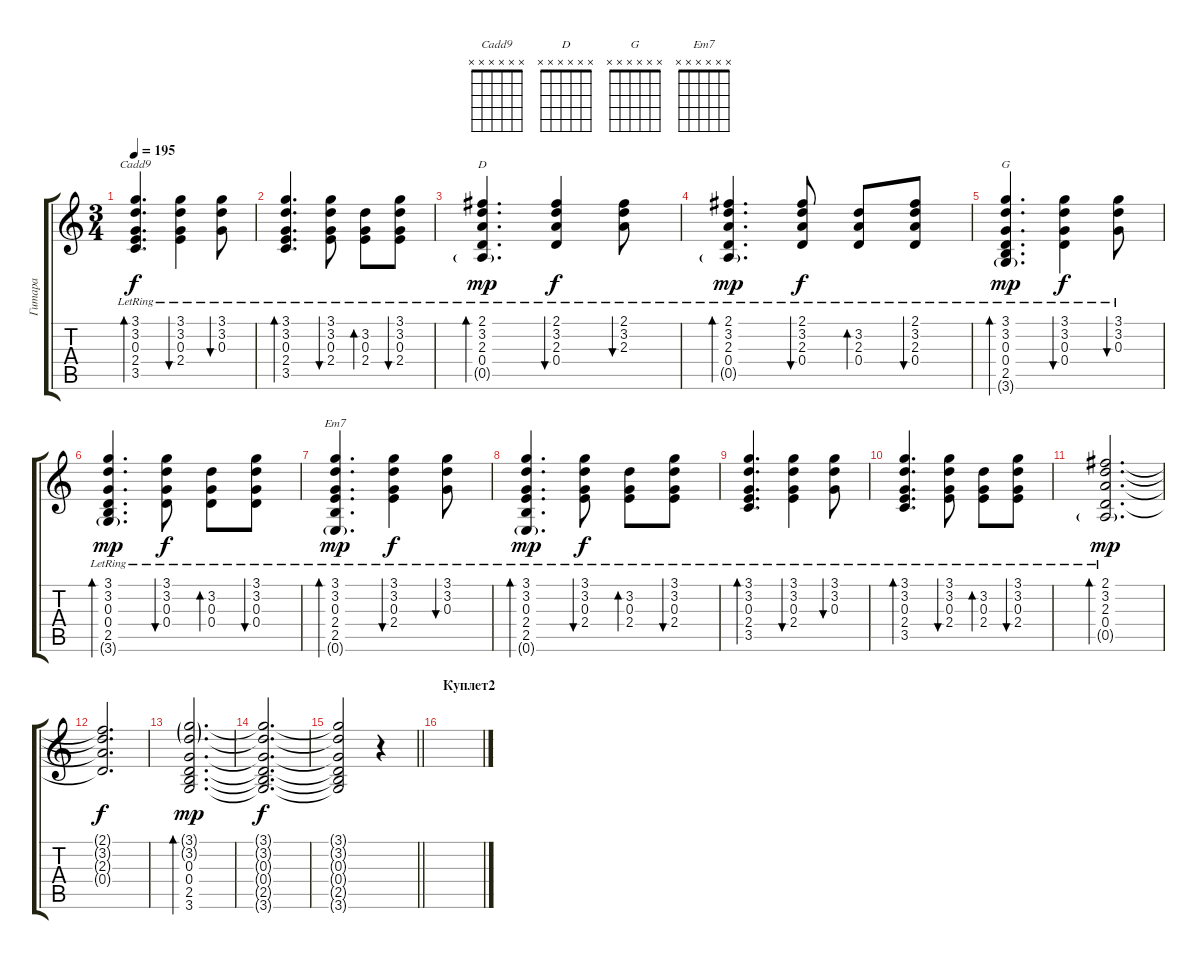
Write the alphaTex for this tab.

\track ("Гитара" "Гитара") {instrument acousticguitarsteel}
\staff {score tabs}
\tuning (E4 B3 G3 D3 A2 E2) {hide}
\chord ("Cadd9" x x x x x x)
\chord ("D" x x x x x x)
\chord ("G" x x x x x x)
\chord ("Em7" x x x x x x)
\ts (3 4)
\tempo 195
\clef g2
\ks c
(3.1{lr} 3.2{lr} 0.3{lr} 2.4{lr} 3.5{lr}).4{d bd 30 ch "Cadd9" dy f} (3.1{lr} 3.2{lr} 0.3{lr} 2.4{lr}).4{bu 60} (3.1{lr} 3.2{lr} 0.3{lr}).8{bu 60} |
(3.1{lr} 3.2{lr} 0.3{lr} 2.4{lr} 3.5{lr}).4{d bd 30} (3.1{lr} 3.2{lr} 0.3{lr} 2.4{lr}).8{bu 60} (3.2{lr} 0.3{lr} 2.4).8{bd 60} (3.1{lr} 3.2{lr} 0.3{lr} 2.4{lr}).8{bu 60} |
(2.1{lr} 3.2{lr} 2.3{lr} 0.4{lr} 0.5{g}).4{d bd 60 ch "D" dy mp} (2.1{lr} 3.2{lr} 2.3{lr} 0.4{lr}).4{bu 60 dy f} (2.1{lr} 3.2{lr} 2.3{lr}).8{bu 60} |
(2.1{lr} 3.2{lr} 2.3{lr} 0.4{lr} 0.5{g}).4{d bd 60 dy mp} (2.1{lr} 3.2{lr} 2.3{lr} 0.4{lr}).8{bu 60 dy f} (3.2{lr} 2.3{lr} 0.4).8{bd 60} (2.1{lr} 3.2{lr} 2.3{lr} 0.4{lr}).8{bu 60} |
(3.1{lr} 3.2{lr} 0.3{lr} 0.4{lr} 2.5{lr} 3.6{g}).4{d bd 60 ch "G" dy mp} (3.1{lr} 3.2{lr} 0.3{lr} 0.4{lr}).4{bu 60 dy f} (3.1{lr} 3.2{lr} 0.3{lr}).8{bu 60} |
(3.1{lr} 3.2{lr} 0.3{lr} 0.4{lr} 2.5{lr} 3.6{g}).4{d bd 60 dy mp} (3.1{lr} 3.2{lr} 0.3{lr} 0.4{lr}).8{bu 60 dy f} (3.2{lr} 0.3{lr} 0.4).8{bd 60} (3.1{lr} 3.2{lr} 0.3{lr} 0.4{lr}).8{bu 60} |
(3.1{lr} 3.2{lr} 0.3{lr} 2.4{lr} 2.5{lr} 0.6{g}).4{d bd 60 ch "Em7" dy mp} (3.1{lr} 3.2{lr} 0.3{lr} 2.4{lr}).4{bu 60 dy f} (3.1{lr} 3.2{lr} 0.3{lr}).8{bu 60} |
(3.1{lr} 3.2{lr} 0.3{lr} 2.4{lr} 2.5{lr} 0.6{g}).4{d bd 60 dy mp} (3.1{lr} 3.2{lr} 0.3{lr} 2.4{lr}).8{bu 60 dy f} (3.2{lr} 0.3{lr} 2.4{lr}).8{bd 60} (3.1{lr} 3.2{lr} 0.3{lr} 2.4{lr}).8{bu 60} |
(3.1{lr} 3.2{lr} 0.3{lr} 2.4{lr} 3.5{lr}).4{d bd 30} (3.1{lr} 3.2{lr} 0.3{lr} 2.4{lr}).4{bu 60} (3.1{lr} 3.2{lr} 0.3{lr}).8{bu 60} |
(3.1{lr} 3.2{lr} 0.3{lr} 2.4{lr} 3.5{lr}).4{d bd 30} (3.1{lr} 3.2{lr} 0.3{lr} 2.4{lr}).8{bu 60} (3.2{lr} 0.3{lr} 2.4).8{bd 60} (3.1{lr} 3.2{lr} 0.3{lr} 2.4{lr}).8{bu 60} |
(2.1{lr} 3.2{lr} 2.3{lr} 0.4{lr} 0.5{g}).2{d bd 60 dy mp} |
(2.1{t} 3.2{t} 2.3{t} 0.4{t}).2{d dy f} |
(3.1{g} 3.2{g} 0.3 0.4 2.5 3.6).2{d bd 240 dy mp} |
(3.1{t} 3.2{t} 0.3{t} 0.4{t} 2.5{t} 3.6{t}).2{d dy f} |
\barLineRight lightlight
(3.1{t} 3.2{t} 0.3{t} 0.4{t} 2.5{t} 3.6{t}).2 r.4 |
\section ("" "Куплет2")
